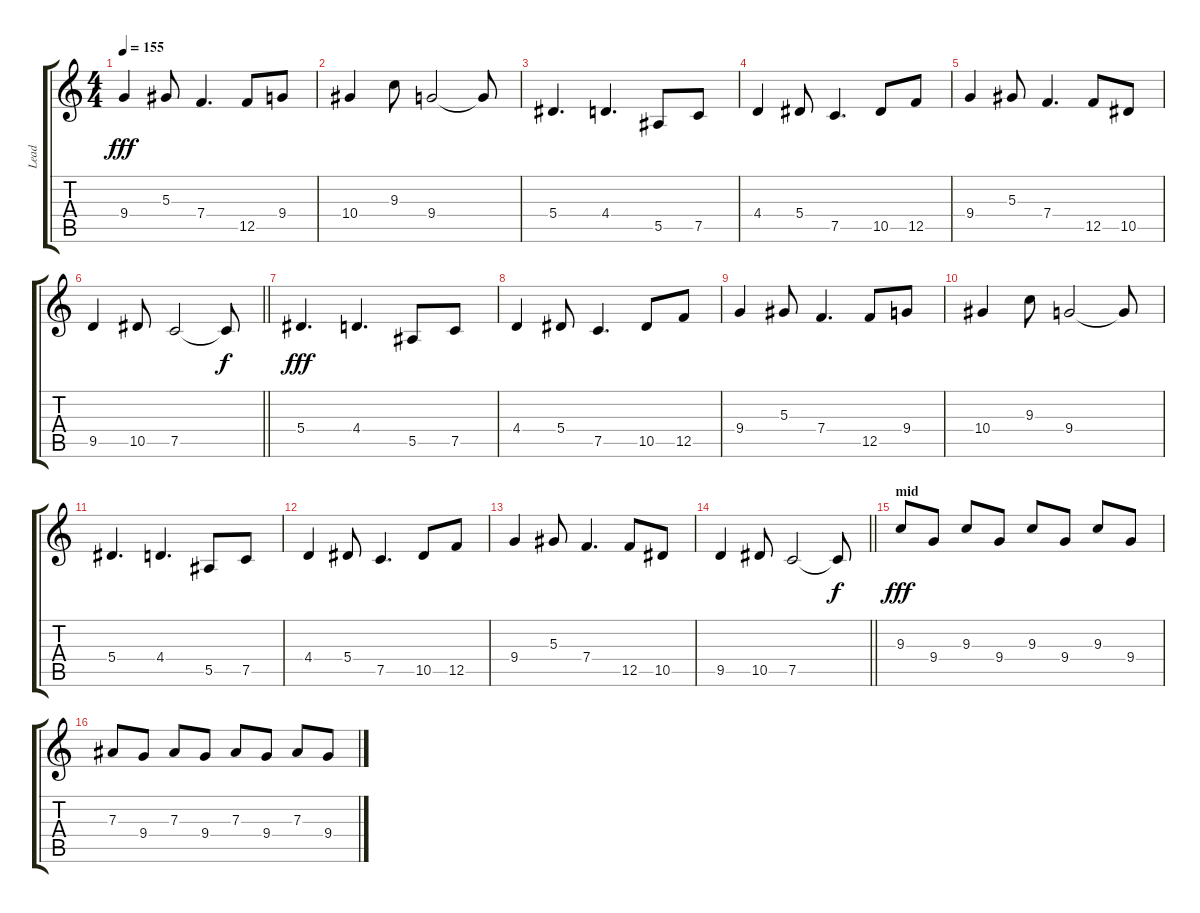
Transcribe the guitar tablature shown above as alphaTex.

\track ("Lead" "Lead") {instrument distortionguitar}
\staff {score tabs}
\tuning (C4 G3 Eb3 Bb2 F2 C2) {hide}
\ts (4 4)
\tempo 155
\clef g2
\ks c
9.4.4{dy fff} 5.3.8 7.4.4{d} 12.5.8 9.4.8 |
10.4.4 9.3.8 9.4.2 9.4{t}.8 |
5.4.4{d} 4.4.4{d} 5.5.8 7.5.8 |
4.4.4 5.4.8 7.5.4{d} 10.5.8 12.5.8 |
9.4.4 5.3.8 7.4.4{d} 12.5.8 10.5.8 |
\barLineRight lightlight
9.5.4 10.5.8 7.5.2 7.5{t}.8{dy f} |
5.4.4{d dy fff} 4.4.4{d} 5.5.8 7.5.8 |
4.4.4 5.4.8 7.5.4{d} 10.5.8 12.5.8 |
9.4.4 5.3.8 7.4.4{d} 12.5.8 9.4.8 |
10.4.4 9.3.8 9.4.2 9.4{t}.8 |
5.4.4{d} 4.4.4{d} 5.5.8 7.5.8 |
4.4.4 5.4.8 7.5.4{d} 10.5.8 12.5.8 |
9.4.4 5.3.8 7.4.4{d} 12.5.8 10.5.8 |
\barLineRight lightlight
9.5.4 10.5.8 7.5.2 7.5{t}.8{dy f} |
\section ("" "mid")
9.3.8{dy fff} 9.4.8 9.3.8 9.4.8 9.3.8 9.4.8 9.3.8 9.4.8 |
7.3.8 9.4.8 7.3.8 9.4.8 7.3.8 9.4.8 7.3.8 9.4.8
